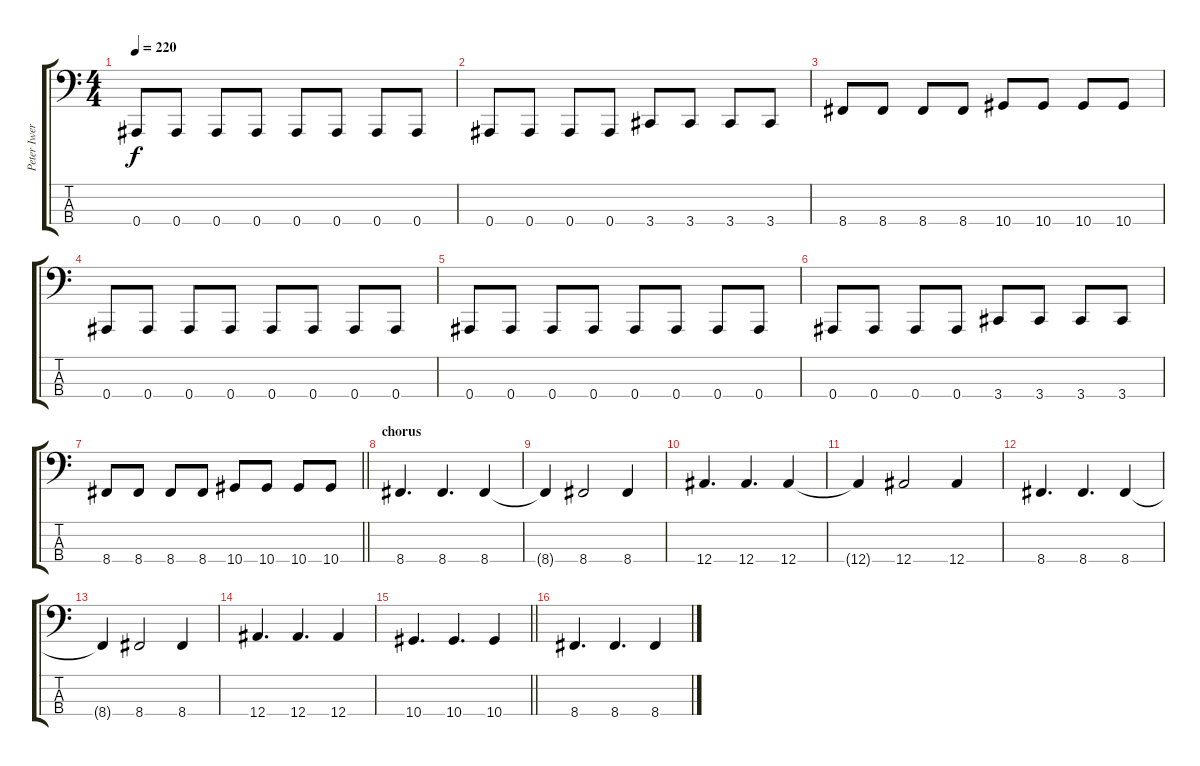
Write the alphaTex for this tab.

\track ("Peter Iwers" "Peter Iwer") {instrument electricbasspick}
\staff {score tabs}
\tuning (Eb2 Bb1 F1 Bb0) {hide}
\ts (4 4)
\tempo 220
\clef f4
\ks c
0.4.8{dy f} 0.4.8 0.4.8 0.4.8 0.4.8 0.4.8 0.4.8 0.4.8 |
0.4.8 0.4.8 0.4.8 0.4.8 3.4.8 3.4.8 3.4.8 3.4.8 |
8.4.8 8.4.8 8.4.8 8.4.8 10.4.8 10.4.8 10.4.8 10.4.8 |
0.4.8 0.4.8 0.4.8 0.4.8 0.4.8 0.4.8 0.4.8 0.4.8 |
0.4.8 0.4.8 0.4.8 0.4.8 0.4.8 0.4.8 0.4.8 0.4.8 |
0.4.8 0.4.8 0.4.8 0.4.8 3.4.8 3.4.8 3.4.8 3.4.8 |
\barLineRight lightlight
8.4.8 8.4.8 8.4.8 8.4.8 10.4.8 10.4.8 10.4.8 10.4.8 |
\section ("" "chorus")
8.4.4{d} 8.4.4{d} 8.4.4 |
8.4{t}.4 8.4.2 8.4.4 |
12.4.4{d} 12.4.4{d} 12.4.4 |
12.4{t}.4 12.4.2 12.4.4 |
8.4.4{d} 8.4.4{d} 8.4.4 |
8.4{t}.4 8.4.2 8.4.4 |
12.4.4{d} 12.4.4{d} 12.4.4 |
\barLineRight lightlight
10.4.4{d} 10.4.4{d} 10.4.4 |
8.4.4{d} 8.4.4{d} 8.4.4
